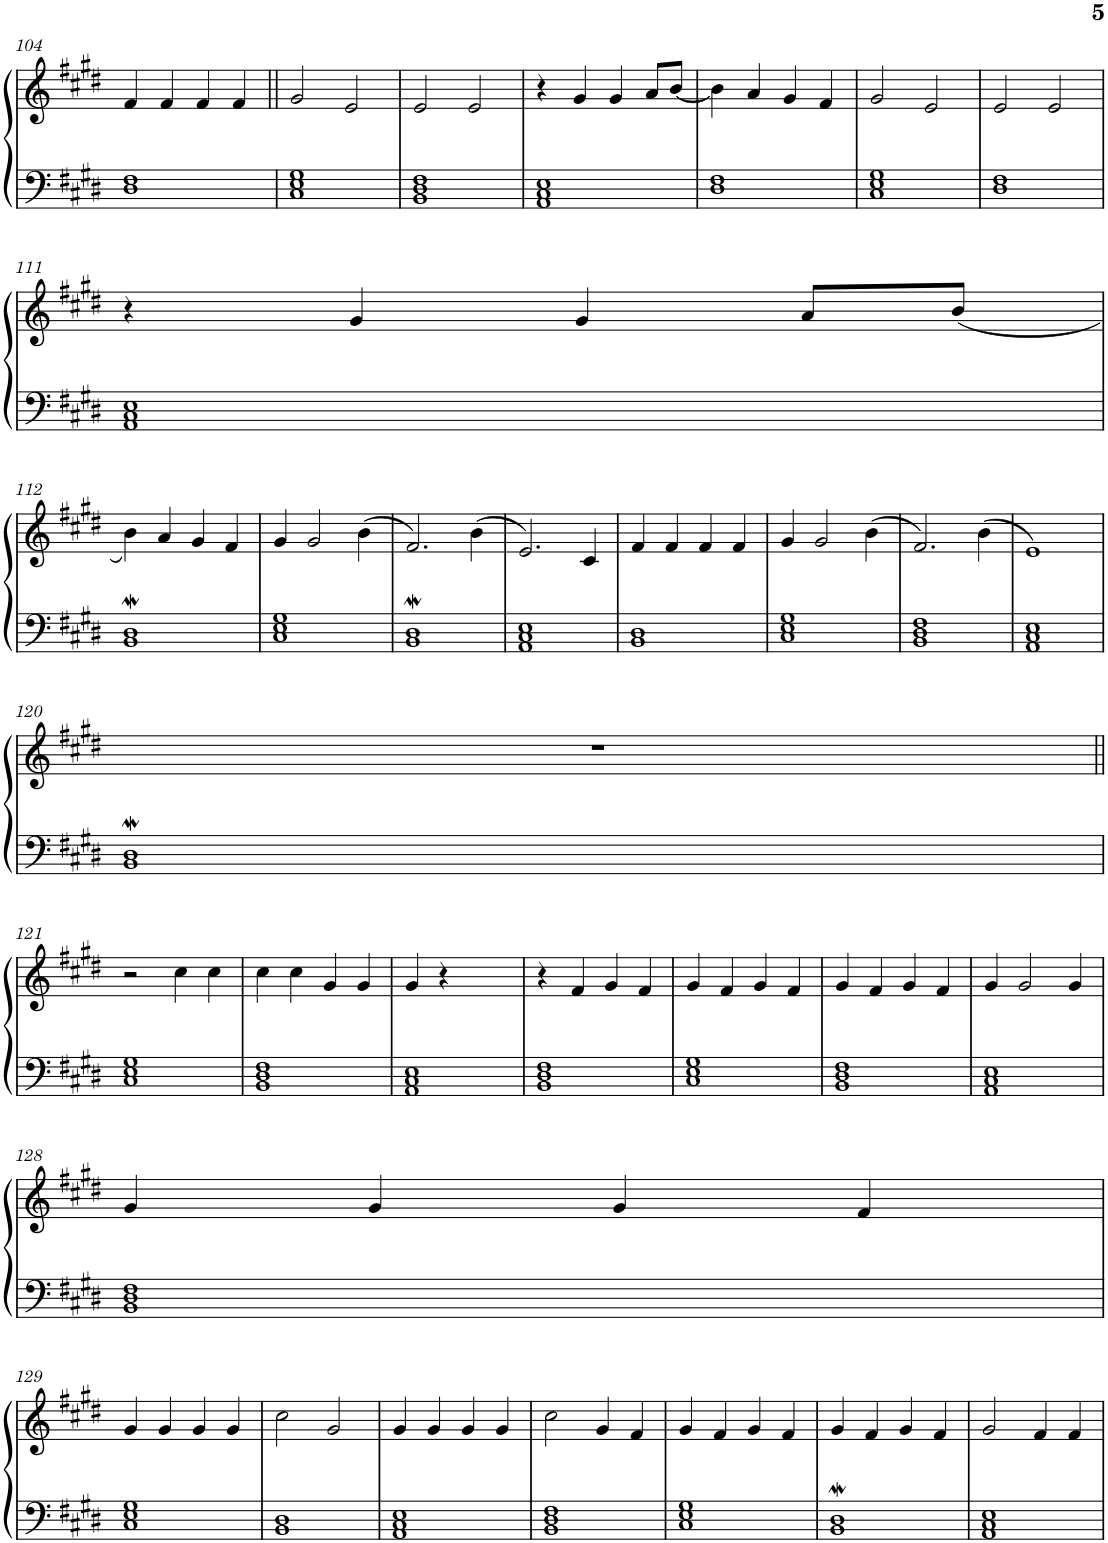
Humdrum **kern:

**kern	**kern
*part1	*part1
*staff2	*staff1
*I"Piano	*
*I'Pno	*
!!LO:PB:g=z
*clefF4	*clefG2
*k[f#c#g#d#]	*k[f#c#g#d#]
*M4/4	*M4/4
=104	=104
1D# 1F#	4f#/
.	4f#/
.	4f#/
.	4f#/
=105||	=105||
1C# 1E 1G#	2g#/
.	2e/
=106	=106
1BB 1D# 1F#	2e/
.	2e/
=107	=107
1AA 1C# 1E	4r
.	4g#/
.	4g#/
.	8a/L
.	[<8b/J
=108	=108
1D# 1F#	4b\]
.	4a/
.	4g#/
.	4f#/
=109	=109
1C# 1E 1G#	2g#/
.	2e/
=110	=110
1D# 1F#	2e/
.	2e/
!!LO:LB:g=z
=111	=111
1AA 1C# 1E	4r
.	4g#/
.	4g#/
.	8a/L
.	(<8b/J
!!LO:LB:g=z
=112	=112
1BBM 1D#M	4b\)
.	4a/
.	4g#/
.	4f#/
=113	=113
1C# 1E 1G#	4g#/
.	2g#/
.	(>4b\
=114	=114
1BBM 1D#M	2.f#/)
.	(>4b\
=115	=115
1AA 1C# 1E	2.e/)
.	4c#/
=116	=116
1BB 1D#	4f#/
.	4f#/
.	4f#/
.	4f#/
=117	=117
1C# 1E 1G#	4g#/
.	2g#/
.	(>4b\
=118	=118
1BB 1D# 1F#	2.f#/)
.	(>4b\
=119	=119
1AA 1C# 1E	1e)
!!LO:LB:g=z
=120	=120
1BBM 1D#M	1r
!!LO:LB:g=z
=121||	=121||
1C# 1E 1G#	2r
.	4cc#\
.	4cc#\
=122	=122
1BB 1D# 1F#	4cc#\
.	4cc#\
.	4g#/
.	4g#/
=123	=123
1AA 1C# 1E	4g#/
.	4r
.	2ryy
=124	=124
1BB 1D# 1F#	4r
.	4f#/
.	4g#/
.	4f#/
=125	=125
1C# 1E 1G#	4g#/
.	4f#/
.	4g#/
.	4f#/
=126	=126
1BB 1D# 1F#	4g#/
.	4f#/
.	4g#/
.	4f#/
=127	=127
1AA 1C# 1E	4g#/
.	2g#/
.	4g#/
!!LO:LB:g=z
=128	=128
1BB 1D# 1F#	4g#/
.	4g#/
.	4g#/
.	4f#/
!!LO:LB:g=z
=129	=129
1C# 1E 1G#	4g#/
.	4g#/
.	4g#/
.	4g#/
=130	=130
1BB 1D#	2cc#\
.	2g#/
=131	=131
1AA 1C# 1E	4g#/
.	4g#/
.	4g#/
.	4g#/
=132	=132
1BB 1D# 1F#	2cc#\
.	4g#/
.	4f#/
=133	=133
1C# 1E 1G#	4g#/
.	4f#/
.	4g#/
.	4f#/
=134	=134
1BBM 1D#M	4g#/
.	4f#/
.	4g#/
.	4f#/
=135	=135
1AA 1C# 1E	2g#/
.	4f#/
.	4f#/
=	=
*-	*-
